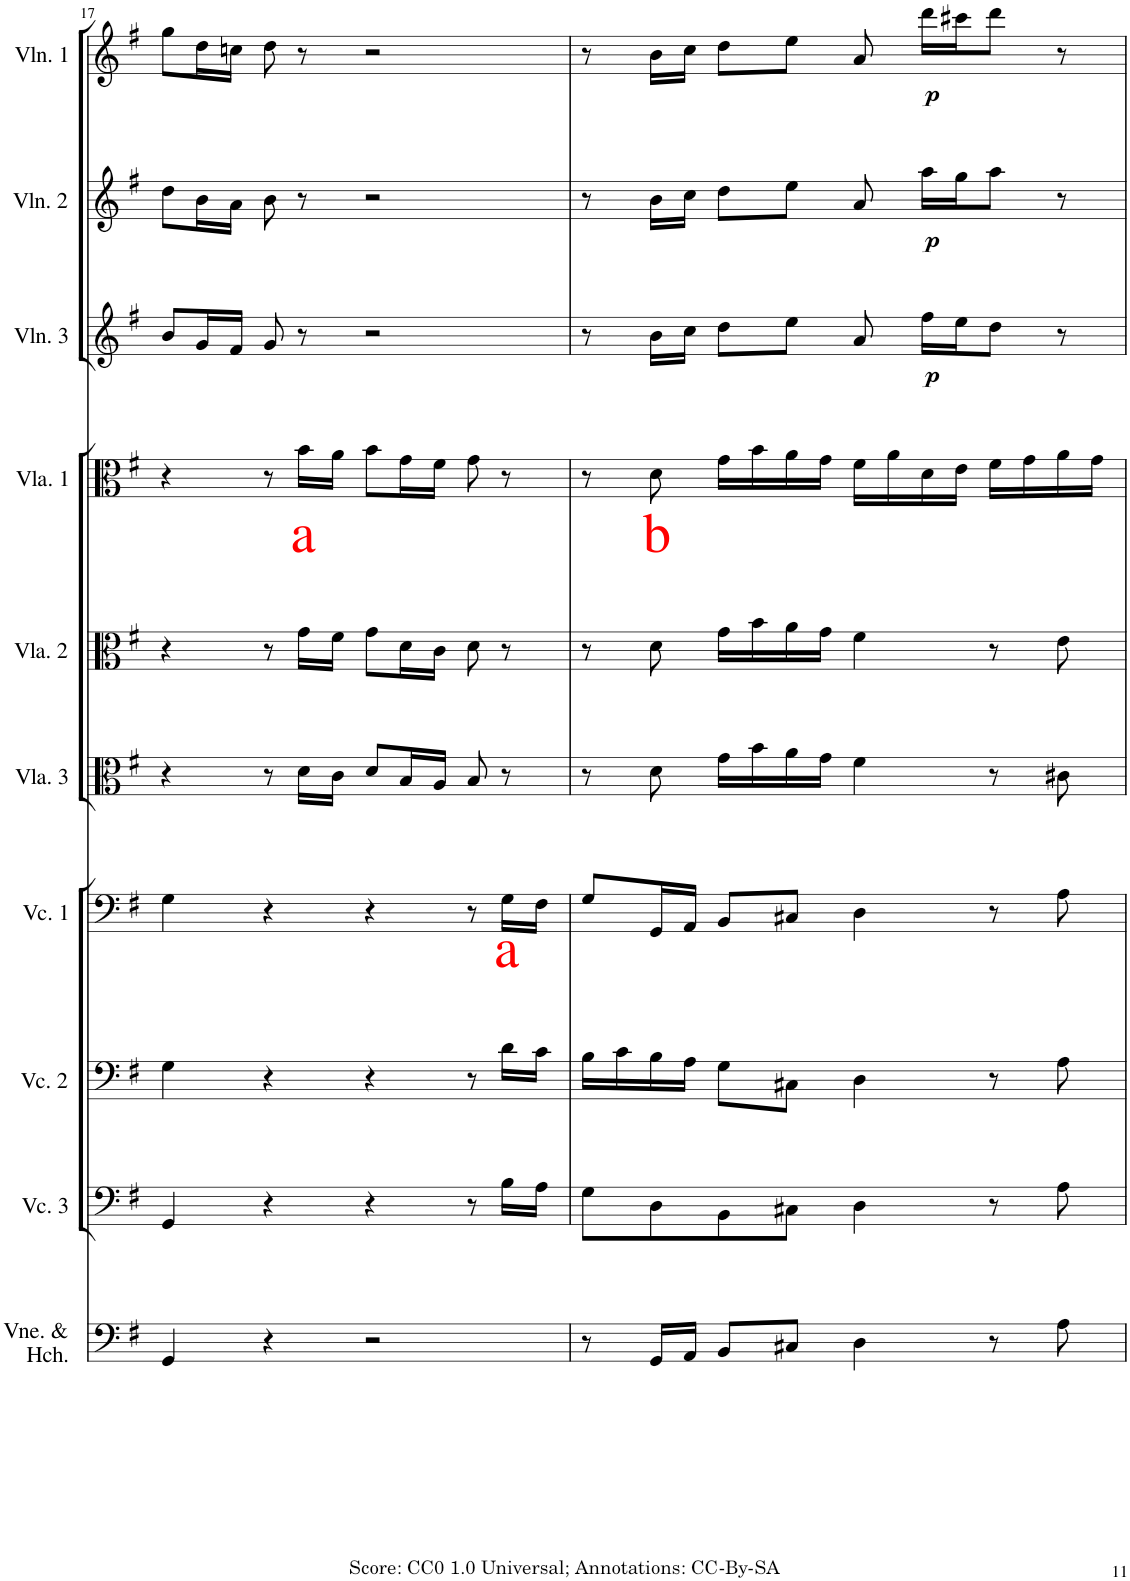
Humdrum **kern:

**kern	**kern	**kern	**kern	**text	**kern	**kern	**kern	**text	**kern	**dynam	**kern	**dynam	**kern	**dynam
*part10	*part9	*part8	*part7	*part7	*part6	*part5	*part4	*part4	*part3	*part3	*part2	*part2	*part1	*part1
*staff10	*staff9	*staff8	*staff7	*staff7	*staff6	*staff5	*staff4	*staff4	*staff3	*staff3	*staff2	*staff2	*staff1	*staff1
*I"Violone &amp; Harpsichord	*I"Violoncello 3	*I"Violoncello 2	*I"Violoncello 1	*	*I"Viola 3	*I"Viola 2	*I"Viola 1	*	*I"Violin 3	*	*I"Violin 2	*	*I"Violin 1	*
*I'Vne. &amp; Hch.	*I'Vc. 3	*I'Vc. 2	*I'Vc. 1	*	*I'Vla. 3	*I'Vla. 2	*I'Vla. 1	*	*I'Vln. 3	*	*I'Vln. 2	*	*I'Vln. 1	*
!!LO:PB:g=z
*clefF4	*clefF4	*clefF4	*clefF4	*	*clefC3	*clefC3	*clefC3	*	*clefG2	*	*clefG2	*	*clefG2	*
*k[f#]	*k[f#]	*k[f#]	*k[f#]	*	*k[f#]	*k[f#]	*k[f#]	*	*k[f#]	*	*k[f#]	*	*k[f#]	*
*M4/4	*M4/4	*M4/4	*M4/4	*	*M4/4	*M4/4	*M4/4	*	*M4/4	*	*M4/4	*	*M4/4	*
*met(c|)	*met(c|)	*met(c|)	*met(c|)	*	*met(c|)	*met(c|)	*met(c|)	*	*met(c|)	*	*met(c|)	*	*met(c|)	*
=17	=17	=17	=17	=17	=17	=17	=17	=17	=17	=17	=17	=17	=17	=17
4GG/	4GG/	4G\	4G\	.	4r	4r	4r	.	8b/L	.	8dd\L	.	8gg\L	.
.	.	.	.	.	.	.	.	.	16g/L	.	16b\L	.	16dd\L	.
.	.	.	.	.	.	.	.	.	16f#/JJ	.	16a\JJ	.	16ccn\JJ	.
4r	4r	4r	4r	.	8r	8r	8r	.	8g/	.	8b\	.	8dd\	.
!	!	!	!	!	!	!	!	!LO:LY:b:color=#FF0000	!	!	!	!	!	!
.	.	.	.	.	16d\LL	16g\LL	16b\LL	a	8r	.	8r	.	8r	.
.	.	.	.	.	16c\JJ	16f#\JJ	16a\JJ	.	.	.	.	.	.	.
2r	4r	4r	4r	.	8d/L	8g\L	8b\L	.	2r	.	2r	.	2r	.
.	.	.	.	.	16B/L	16d\L	16g\L	.	.	.	.	.	.	.
.	.	.	.	.	16A/JJ	16c\JJ	16f#\JJ	.	.	.	.	.	.	.
.	8r	8r	8r	.	8B/	8d\	8g\	.	.	.	.	.	.	.
!	!	!	!	!LO:LY:b:color=#FF0000	!	!	!	!	!	!	!	!	!	!
.	16B\LL	16d\LL	16G\LL	a	8r	8r	8r	.	.	.	.	.	.	.
.	16A\JJ	16c\JJ	16F#\JJ	.	.	.	.	.	.	.	.	.	.	.
=18	=18	=18	=18	=18	=18	=18	=18	=18	=18	=18	=18	=18	=18	=18
8r	8G\L	16B\LL	8G/L	.	8r	8r	8r	.	8r	.	8r	.	8r	.
.	.	16c\	.	.	.	.	.	.	.	.	.	.	.	.
!	!	!	!	!	!	!	!	!LO:LY:b:color=#FF0000	!	!	!	!	!	!
16GG/LL	8D\	16B\	16GG/L	.	8d\	8d\	8d\	b	16b\LL	.	16b\LL	.	16b\LL	.
16AA/JJ	.	16A\JJ	16AA/JJ	.	.	.	.	.	16cc\JJ	.	16cc\JJ	.	16cc\JJ	.
8BB/L	8BB\	8G\L	8BB/L	.	16g\LL	16g\LL	16g\LL	.	8dd\L	.	8dd\L	.	8dd\L	.
.	.	.	.	.	16b\	16b\	16b\	.	.	.	.	.	.	.
8C#X/J	8C#X\J	8C#X\J	8C#X/J	.	16a\	16a\	16a\	.	8ee\J	.	8ee\J	.	8ee\J	.
.	.	.	.	.	16g\JJ	16g\JJ	16g\JJ	.	.	.	.	.	.	.
4D\	4D\	4D\	4D\	.	4f#\	4f#\	16f#\LL	.	8a/	.	8a/	.	8a/	.
.	.	.	.	.	.	.	16a\	.	.	.	.	.	.	.
!	!	!	!	!	!	!	!	!	!	!LO:DY:b	!	!LO:DY:b	!	!LO:DY:b
.	.	.	.	.	.	.	16d\	.	16ff#\LL	p	16aa\LL	p	16ddd\LL	p
.	.	.	.	.	.	.	16e\JJ	.	16ee\J	.	16gg\J	.	16ccc#X\J	.
8r	8r	8r	8r	.	8r	8r	16f#\LL	.	8dd\J	.	8aa\J	.	8ddd\J	.
.	.	.	.	.	.	.	16g\	.	.	.	.	.	.	.
8A\	8A\	8A\	8A\	.	8c#X\	8e\	16a\	.	8r	.	8r	.	8r	.
.	.	.	.	.	.	.	16g\JJ	.	.	.	.	.	.	.
=	=	=	=	=	=	=	=	=	=	=	=	=	=	=
*-	*-	*-	*-	*-	*-	*-	*-	*-	*-	*-	*-	*-	*-	*-
